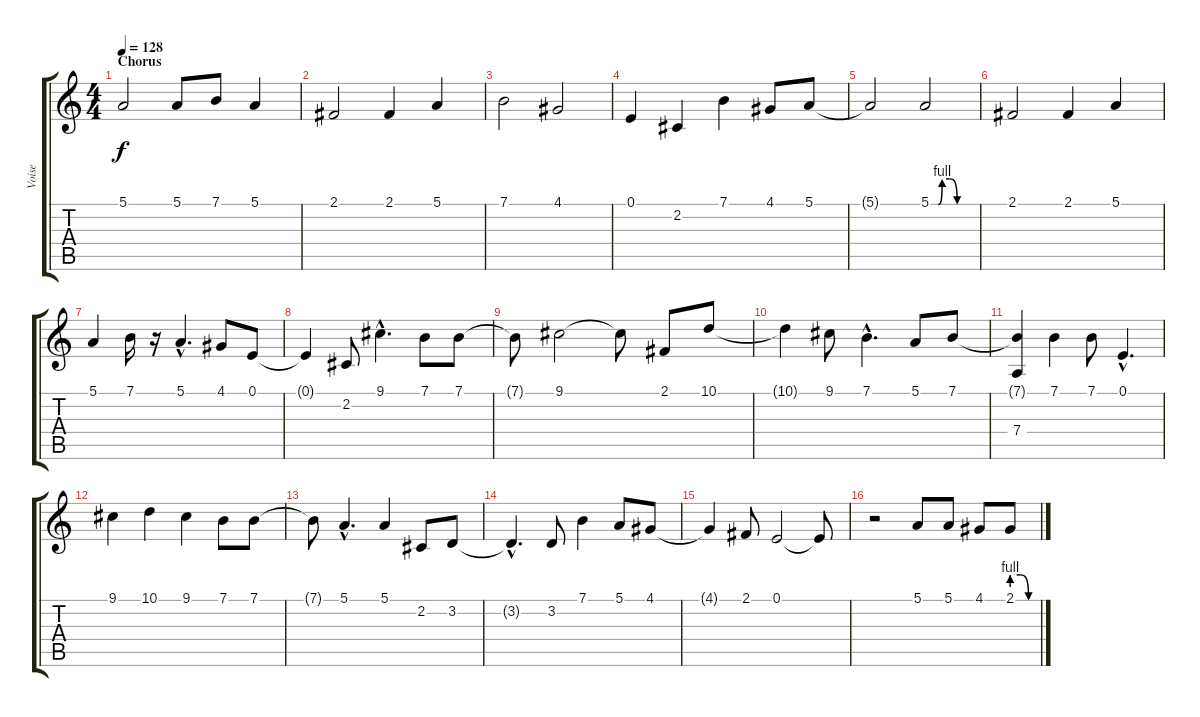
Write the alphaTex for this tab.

\track ("Voise" "Voise") {instrument choiraahs}
\staff {score tabs}
\tuning (E4 B3 G3 D3 A2 E2) {hide}
\ts (4 4)
\section ("" "Chorus")
\tempo 128
\clef g2
\ks c
5.1.2{dy f volume 14} 5.1.8 7.1.8 5.1.4 |
2.1.2 2.1.4 5.1.4 |
7.1.2 4.1.2 |
0.1.4 2.2.4 7.1.4 4.1.8 5.1.8 |
5.1{t}.2 5.1{be (custom 0 0 10 0 15 4 25 4 35 0 60 0)}.2 |
2.1.2 2.1.4 5.1.4 |
5.1.4 7.1.16 r.16 5.1{hac}.4{d} 4.1.8 0.1.8 |
0.1{t}.4 2.2.8 9.1{hac}.4{d} 7.1.8 7.1.8 |
7.1{t}.8 9.1.2 9.1{t}.8 2.1.8 10.1.8 |
10.1{t}.4 9.1.8 7.1{hac}.4{d} 5.1.8 7.1.8 |
(7.1{t} 7.4).4 7.1.4 7.1.8 0.1{hac}.4{d} |
9.1.4 10.1.4 9.1.4 7.1.8 7.1.8 |
7.1{t}.8 5.1{hac}.4{d} 5.1.4 2.2.8 3.2.8 |
3.2{hac t}.4{d} 3.2.8 7.1.4 5.1.8 4.1.8 |
4.1{t}.4 2.1.8 0.1.2 0.1{t}.8 |
r.2 5.1.8 5.1.8 4.1.8 2.1{be (custom 0 4 20 4 40 0 60 0)}.8
